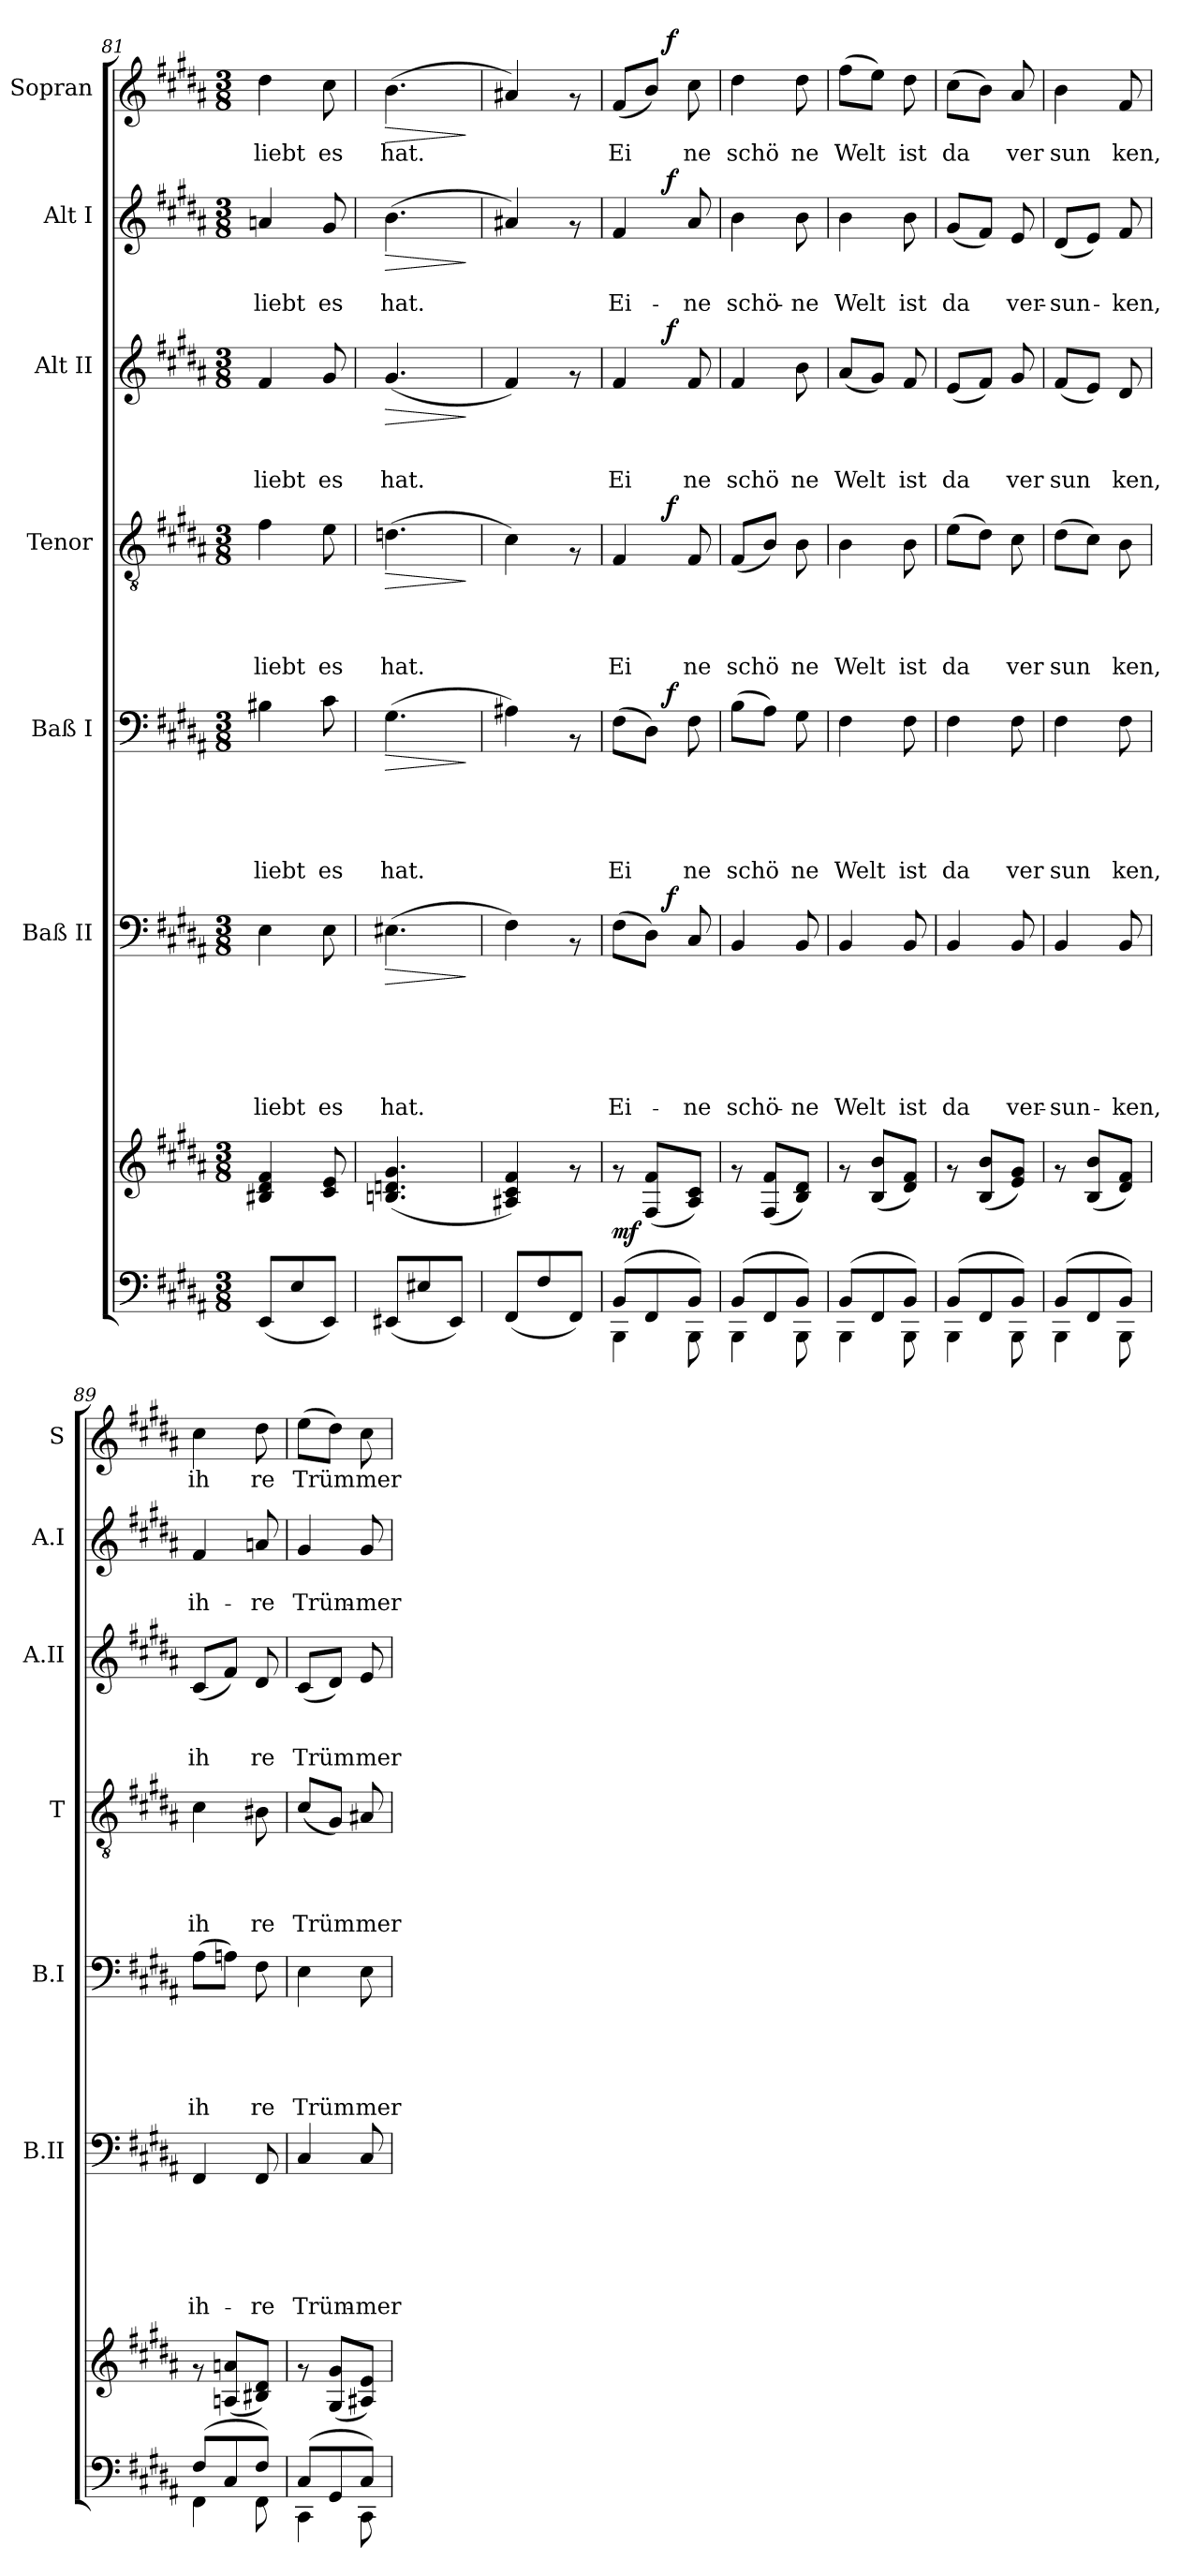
**kern	**kern	**dynam	**kern	**text	**text	**text	**text	**text	**text	**dynam	**kern	**text	**text	**text	**text	**text	**dynam	**kern	**text	**text	**text	**text	**dynam	**kern	**text	**text	**text	**dynam	**kern	**text	**text	**dynam	**kern	**text	**dynam
*part8	*part7	*part7	*part6	*part6	*part6	*part6	*part6	*part6	*part6	*part6	*part5	*part5	*part5	*part5	*part5	*part5	*part5	*part4	*part4	*part4	*part4	*part4	*part4	*part3	*part3	*part3	*part3	*part3	*part2	*part2	*part2	*part2	*part1	*part1	*part1
*staff8	*staff7	*staff7	*staff6	*staff6	*staff6	*staff6	*staff6	*staff6	*staff6	*staff6	*staff5	*staff5	*staff5	*staff5	*staff5	*staff5	*staff5	*staff4	*staff4	*staff4	*staff4	*staff4	*staff4	*staff3	*staff3	*staff3	*staff3	*staff3	*staff2	*staff2	*staff2	*staff2	*staff1	*staff1	*staff1
*	*	*	*I"Baß II	*	*	*	*	*	*	*	*I"Baß I	*	*	*	*	*	*	*I"Tenor	*	*	*	*	*	*I"Alt II	*	*	*	*	*I"Alt I	*	*	*	*I"Sopran	*	*
*	*	*	*I'B.II	*	*	*	*	*	*	*	*I'B.I	*	*	*	*	*	*	*I'T	*	*	*	*	*	*I'A.II	*	*	*	*	*I'A.I	*	*	*	*I'S	*	*
*clefF4	*clefG2	*	*clefF4	*	*	*	*	*	*	*	*clefF4	*	*	*	*	*	*	*clefGv2	*	*	*	*	*	*clefG2	*	*	*	*	*clefG2	*	*	*	*clefG2	*	*
*k[f#c#g#d#a#]	*k[f#c#g#d#a#]	*	*k[f#c#g#d#a#]	*	*	*	*	*	*	*	*k[f#c#g#d#a#]	*	*	*	*	*	*	*k[f#c#g#d#a#]	*	*	*	*	*	*k[f#c#g#d#a#]	*	*	*	*	*k[f#c#g#d#a#]	*	*	*	*k[f#c#g#d#a#]	*	*
*B:	*B:	*	*B:	*	*	*	*	*	*	*	*B:	*	*	*	*	*	*	*B:	*	*	*	*	*	*B:	*	*	*	*	*B:	*	*	*	*B:	*	*
*M3/8	*M3/8	*	*M3/8	*	*	*	*	*	*	*	*M3/8	*	*	*	*	*	*	*M3/8	*	*	*	*	*	*M3/8	*	*	*	*	*M3/8	*	*	*	*M3/8	*	*
=81	=81	=81	=81	=81	=81	=81	=81	=81	=81	=81	=81	=81	=81	=81	=81	=81	=81	=81	=81	=81	=81	=81	=81	=81	=81	=81	=81	=81	=81	=81	=81	=81	=81	=81	=81
!	!	!	!	!	!	!	!	!	!LO:LY:b:rj	!	!	!	!	!	!	!LO:LY:b:rj	!	!	!	!	!	!LO:LY:b:rj	!	!	!	!	!LO:LY:b:rj	!	!	!	!LO:LY:b:rj	!	!	!LO:LY:b:rj	!
(<8EE/L	4B#X/ 4d#/ 4f#/	.	4E\	.	.	.	.	.	liebt	.	4B#X\	.	.	.	.	-liebt	.	4f#\	.	.	.	liebt	.	4f#/	.	.	liebt	.	4an/	.	liebt	.	4dd#\	-liebt	.
8E/	.	.	.	.	.	.	.	.	.	.	.	.	.	.	.	.	.	.	.	.	.	.	.	.	.	.	.	.	.	.	.	.	.	.	.
!	!	!	!	!	!	!	!	!	!LO:LY:b:rj	!	!	!	!	!	!	!LO:LY:b:rj	!	!	!	!	!	!LO:LY:b:rj	!	!	!	!	!LO:LY:b:rj	!	!	!	!LO:LY:b:rj	!	!	!LO:LY:b:rj	!
8EE/J)	8c#/ 8e/	.	8E\	.	.	.	.	.	es	.	8c#\	.	.	.	.	es	.	8e\	.	.	.	es	.	8g#/	.	.	es	.	8g#/	.	es	.	8cc#\	es	.
=82!	=82!	=82!	=82!	=82!	=82!	=82!	=82!	=82!	=82!	=82!	=82!	=82!	=82!	=82!	=82!	=82!	=82!	=82!	=82!	=82!	=82!	=82!	=82!	=82!	=82!	=82!	=82!	=82!	=82!	=82!	=82!	=82!	=82!	=82!	=82!
!	!	!	!	!	!	!	!	!	!LO:LY:b:rj	!LO:HP:b	!	!	!	!	!	!LO:LY:b:rj	!LO:HP:b	!	!	!	!	!LO:LY:b:rj	!LO:HP:b	!	!	!	!LO:LY:b:rj	!LO:HP:b	!	!	!LO:LY:b:rj	!LO:HP:b	!	!LO:LY:b:rj	!LO:HP:b
(<8EE#X/L	(>4.Bn/ 4.dn/ 4.g#/	.	(>4.E#X\	.	.	.	.	.	hat.	>	(>4.G#\	.	.	.	.	hat.	>	(>4.dn\	.	.	.	hat.	>	(<4.g#/	.	.	hat.	>	(>4.b\	.	hat.	>	(>4.b\	hat.	>
8E#X/	.	.	.	.	.	.	.	.	.	.	.	.	.	.	.	.	.	.	.	.	.	.	.	.	.	.	.	.	.	.	.	.	.	.	.
8EE#/J)	.	.	.	.	.	.	.	.	.	.	.	.	.	.	.	.	.	.	.	.	.	.	.	.	.	.	.	.	.	.	.	.	.	.	.
.	.	.	.	.	.	.	.	.	.	]	.	.	.	.	.	.	]	.	.	.	.	.	]	.	.	.	.	]	.	.	.	]	.	.	]
=83!	=83!	=83!	=83!	=83!	=83!	=83!	=83!	=83!	=83!	=83!	=83!	=83!	=83!	=83!	=83!	=83!	=83!	=83!	=83!	=83!	=83!	=83!	=83!	=83!	=83!	=83!	=83!	=83!	=83!	=83!	=83!	=83!	=83!	=83!	=83!
(<8FF#/L	4A#X/ 4c#/ 4f#/)	.	4F#\)	.	.	.	.	.	.	.	4A#X\)	.	.	.	.	.	.	4c#\)	.	.	.	.	.	4f#/)	.	.	.	.	4a#X/)	.	.	.	4a#X/)	.	.
8F#/	.	.	.	.	.	.	.	.	.	.	.	.	.	.	.	.	.	.	.	.	.	.	.	.	.	.	.	.	.	.	.	.	.	.	.
8FF#/J)	8rf	.	8rAA	.	.	.	.	.	.	.	8rAA	.	.	.	.	.	.	8rF	.	.	.	.	.	8rf	.	.	.	.	8rf	.	.	.	8rf	.	.
!!LO:PB:g=z
=84!	=84!	=84!	=84!	=84!	=84!	=84!	=84!	=84!	=84!	=84!	=84!	=84!	=84!	=84!	=84!	=84!	=84!	=84!	=84!	=84!	=84!	=84!	=84!	=84!	=84!	=84!	=84!	=84!	=84!	=84!	=84!	=84!	=84!	=84!	=84!
*^	*	*	*	*	*	*	*	*	*	*	*	*	*	*	*	*	*	*	*	*	*	*	*	*	*	*	*	*	*	*	*	*	*	*	*
!	!	!	!	!	!	!	!	!	!	!	!	!	!	!	!	!	!	!	!	!	!	!	!	!	!	!	!	!	!	!	!	!	!	!LO:TX:a:i:t=poco	!	!
!	!	!	!	!	!	!	!	!	!	!	!	!	!	!	!	!	!	!	!	!	!	!	!	!	!	!	!	!	!	!LO:TX:a:i:t=poco	!	!	!	!	!	!
!	!	!	!	!	!	!	!	!	!	!	!	!	!	!	!	!	!	!	!	!	!	!	!	!	!LO:TX:a:i:t=poco	!	!	!	!	!	!	!	!	!	!	!
!	!	!	!	!	!	!	!	!	!	!	!	!	!	!	!	!	!	!	!LO:TX:a:i:t=poco	!	!	!	!	!	!	!	!	!	!	!	!	!	!	!	!	!
!	!	!	!	!	!	!	!	!	!	!	!	!LO:TX:a:i:t=poco	!	!	!	!	!	!	!	!	!	!	!	!	!	!	!	!	!	!	!	!	!	!	!	!
!	!	!	!	!LO:TX:a:i:t=poco	!	!	!	!	!	!	!	!	!	!	!	!	!	!	!	!	!	!	!	!	!	!	!	!	!	!	!	!	!	!	!	!
!	!	!	!LO:DY:b	!	!	!	!	!	!	!LO:LY:b:rj	!	!	!	!	!	!	!LO:LY:b:rj	!	!	!	!	!	!LO:LY:b:rj	!	!	!	!	!LO:LY:b:rj	!	!	!	!LO:LY:b:rj	!	!	!LO:LY:b:rj	!
*	*	*	*	*^	*	*	*	*	*	*	*	*^	*	*	*	*	*	*	*^	*	*	*	*	*	*^	*	*	*	*	*^	*	*	*	*^	*	*
(>8BB/L	4BBB\	8rf	mf	(>8F#\L	8.ryy	.	.	.	.	.	Ei-	.	(>8F#\L	8.ryy	.	.	.	.	Ei	.	4F#/	8.ryy	.	.	.	Ei	.	4f#/	8.ryy	.	.	Ei	.	4f#/	8.ryy	.	Ei-	.	(<8f#/L	8.ryy	Ei	.
8FF#/	.	(<8F#/ 8f#/L	.	8D#\J)	.	.	.	.	.	.	.	.	8D#\J)	.	.	.	.	.	.	.	.	.	.	.	.	.	.	.	.	.	.	.	.	.	.	.	.	.	8b/J)	.	.	.
!	!	!	!	!	!	!	!	!	!	!	!	!LO:DY:a	!	!	!	!	!	!	!	!LO:DY:a	!	!	!	!	!	!	!LO:DY:a	!	!	!	!	!	!LO:DY:a	!	!	!	!	!LO:DY:a	!	!	!	!LO:DY:a
.	.	.	.	.	8.ryy	.	.	.	.	.	.	f	.	8.ryy	.	.	.	.	.	f	.	8.ryy	.	.	.	.	f	.	8.ryy	.	.	.	f	.	8.ryy	.	.	f	.	8.ryy	.	f
!	!	!	!	!	!	!	!	!	!	!	!LO:LY:b:rj	!	!	!	!	!	!	!	!LO:LY:b:rj	!	!	!	!	!	!	!LO:LY:b:rj	!	!	!	!	!	!LO:LY:b:rj	!	!	!	!	!LO:LY:b:rj	!	!	!	!LO:LY:b:rj	!
8BB/J)	8BBB\	8A#/ 8c#/J)	.	8C#/	.	.	.	.	.	.	-ne	.	8F#\	.	.	.	.	.	ne	.	8F#/	.	.	.	.	ne	.	8f#/	.	.	.	ne	.	8a#/	.	.	-ne	.	8cc#\	.	ne	.
=85!	=85!	=85!	=85!	=85!	=85!	=85!	=85!	=85!	=85!	=85!	=85!	=85!	=85!	=85!	=85!	=85!	=85!	=85!	=85!	=85!	=85!	=85!	=85!	=85!	=85!	=85!	=85!	=85!	=85!	=85!	=85!	=85!	=85!	=85!	=85!	=85!	=85!	=85!	=85!	=85!	=85!	=85!
!	!	!	!	!	!	!	!	!	!	!	!LO:LY:b:rj	!	!	!	!	!	!	!	!LO:LY:b:rj	!	!	!	!	!	!	!LO:LY:b:rj	!	!	!	!	!	!LO:LY:b:rj	!	!	!	!	!LO:LY:b:rj	!	!	!	!LO:LY:b:rj	!
*	*	*	*	*v	*v	*	*	*	*	*	*	*	*	*	*	*	*	*	*	*	*v	*v	*	*	*	*	*	*v	*v	*	*	*	*	*v	*v	*	*	*	*v	*v	*	*
*	*	*	*	*	*	*	*	*	*	*	*	*v	*v	*	*	*	*	*	*	*	*	*	*	*	*	*	*	*	*	*	*	*	*	*	*	*	*
(>8BB/L	4BBB\	8rf	.	4BB/	.	.	.	.	.	schö-	.	(>8B\L	.	.	.	.	schö	.	(<8F#/L	.	.	.	schö	.	4f#/	.	.	schö	.	4b\	.	schö-	.	4dd#\	schö	.
8FF#/	.	(<8F#/ 8f#/L	.	.	.	.	.	.	.	.	.	8A#\J)	.	.	.	.	.	.	8B/J)	.	.	.	.	.	.	.	.	.	.	.	.	.	.	.	.	.
!	!	!	!	!	!	!	!	!	!	!LO:LY:b:rj	!	!	!	!	!	!	!LO:LY:b:rj	!	!	!	!	!	!LO:LY:b:rj	!	!	!	!	!LO:LY:b:rj	!	!	!	!LO:LY:b:rj	!	!	!LO:LY:b:rj	!
8BB/J)	8BBB\	8B/ 8d#/J)	.	8BB/	.	.	.	.	.	-ne	.	8G#\	.	.	.	.	ne	.	8B\	.	.	.	ne	.	8b\	.	.	ne	.	8b\	.	-ne	.	8dd#\	ne	.
=86!	=86!	=86!	=86!	=86!	=86!	=86!	=86!	=86!	=86!	=86!	=86!	=86!	=86!	=86!	=86!	=86!	=86!	=86!	=86!	=86!	=86!	=86!	=86!	=86!	=86!	=86!	=86!	=86!	=86!	=86!	=86!	=86!	=86!	=86!	=86!	=86!
!	!	!	!	!	!	!	!	!	!	!LO:LY:b:rj	!	!	!	!	!	!	!LO:LY:b:rj	!	!	!	!	!	!LO:LY:b:rj	!	!	!	!	!LO:LY:b:rj	!	!	!	!LO:LY:b:rj	!	!	!LO:LY:b:rj	!
(>8BB/L	4BBB\	8rf	.	4BB/	.	.	.	.	.	Welt	.	4F#\	.	.	.	.	Welt	.	4B\	.	.	.	Welt	.	(<8a#/L	.	.	Welt	.	4b\	.	Welt	.	(>8ff#\L	Welt	.
8FF#/	.	(<8B/ 8b/L	.	.	.	.	.	.	.	.	.	.	.	.	.	.	.	.	.	.	.	.	.	.	8g#/J)	.	.	.	.	.	.	.	.	8ee\J)	.	.
!	!	!	!	!	!	!	!	!	!	!LO:LY:b:rj	!	!	!	!	!	!	!LO:LY:b:rj	!	!	!	!	!	!LO:LY:b:rj	!	!	!	!	!LO:LY:b:rj	!	!	!	!LO:LY:b:rj	!	!	!LO:LY:b:rj	!
8BB/J)	8BBB\	8d#/ 8f#/J)	.	8BB/	.	.	.	.	.	ist	.	8F#\	.	.	.	.	ist	.	8B\	.	.	.	ist	.	8f#/	.	.	ist	.	8b\	.	ist	.	8dd#\	ist	.
=87!	=87!	=87!	=87!	=87!	=87!	=87!	=87!	=87!	=87!	=87!	=87!	=87!	=87!	=87!	=87!	=87!	=87!	=87!	=87!	=87!	=87!	=87!	=87!	=87!	=87!	=87!	=87!	=87!	=87!	=87!	=87!	=87!	=87!	=87!	=87!	=87!
!	!	!	!	!	!	!	!	!	!	!LO:LY:b:rj	!	!	!	!	!	!	!LO:LY:b:rj	!	!	!	!	!	!LO:LY:b:rj	!	!	!	!	!LO:LY:b:rj	!	!	!	!LO:LY:b:rj	!	!	!LO:LY:b:rj	!
(>8BB/L	4BBB\	8rf	.	4BB/	.	.	.	.	.	da	.	4F#\	.	.	.	.	da	.	(>8e\L	.	.	.	da	.	(<8e/L	.	.	da	.	(<8g#/L	.	da	.	(>8cc#\L	da	.
8FF#/	.	(<8B/ 8b/L	.	.	.	.	.	.	.	.	.	.	.	.	.	.	.	.	8d#\J)	.	.	.	.	.	8f#/J)	.	.	.	.	8f#/J)	.	.	.	8b\J)	.	.
!	!	!	!	!	!	!	!	!	!	!LO:LY:b:rj	!	!	!	!	!	!	!LO:LY:b:rj	!	!	!	!	!	!LO:LY:b:rj	!	!	!	!	!LO:LY:b:rj	!	!	!	!LO:LY:b:rj	!	!	!LO:LY:b:rj	!
8BB/J)	8BBB\	8e/ 8g#/J)	.	8BB/	.	.	.	.	.	ver-	.	8F#\	.	.	.	.	ver	.	8c#\	.	.	.	ver	.	8g#/	.	.	ver	.	8e/	.	ver-	.	8a#/	ver	.
=88!	=88!	=88!	=88!	=88!	=88!	=88!	=88!	=88!	=88!	=88!	=88!	=88!	=88!	=88!	=88!	=88!	=88!	=88!	=88!	=88!	=88!	=88!	=88!	=88!	=88!	=88!	=88!	=88!	=88!	=88!	=88!	=88!	=88!	=88!	=88!	=88!
!	!	!	!	!	!	!	!	!	!	!LO:LY:b:rj	!	!	!	!	!	!	!LO:LY:b:rj	!	!	!	!	!	!LO:LY:b:rj	!	!	!	!	!LO:LY:b:rj	!	!	!	!LO:LY:b:rj	!	!	!LO:LY:b:rj	!
(>8BB/L	4BBB\	8rf	.	4BB/	.	.	.	.	.	-sun-	.	4F#\	.	.	.	.	sun	.	(>8d#\L	.	.	.	sun	.	(<8f#/L	.	.	sun	.	(<8d#/L	.	-sun-	.	4b\	sun	.
8FF#/	.	(<8B/ 8b/L	.	.	.	.	.	.	.	.	.	.	.	.	.	.	.	.	8c#\J)	.	.	.	.	.	8e/J)	.	.	.	.	8e/J)	.	.	.	.	.	.
!	!	!	!	!	!	!	!	!	!	!LO:LY:b:rj	!	!	!	!	!	!	!LO:LY:b:rj	!	!	!	!	!	!LO:LY:b:rj	!	!	!	!	!LO:LY:b:rj	!	!	!	!LO:LY:b:rj	!	!	!LO:LY:b:rj	!
8BB/J)	8BBB\	8d#/ 8f#/J)	.	8BB/	.	.	.	.	.	-ken,	.	8F#\	.	.	.	.	ken,	.	8B\	.	.	.	ken,	.	8d#/	.	.	ken,	.	8f#/	.	-ken,	.	8f#/	ken,	.
=89!	=89!	=89!	=89!	=89!	=89!	=89!	=89!	=89!	=89!	=89!	=89!	=89!	=89!	=89!	=89!	=89!	=89!	=89!	=89!	=89!	=89!	=89!	=89!	=89!	=89!	=89!	=89!	=89!	=89!	=89!	=89!	=89!	=89!	=89!	=89!	=89!
!	!	!	!	!	!	!	!	!	!	!LO:LY:b:rj	!	!	!	!	!	!	!LO:LY:b:rj	!	!	!	!	!	!LO:LY:b:rj	!	!	!	!	!LO:LY:b:rj	!	!	!	!LO:LY:b:rj	!	!	!LO:LY:b:rj	!
(>8F#/L	4FF#\	8rf	.	4FF#/	.	.	.	.	.	ih-	.	(>8A#\L	.	.	.	.	ih	.	4c#\	.	.	.	ih	.	(<8c#/L	.	.	ih	.	4f#/	.	ih-	.	4cc#\	ih	.
8C#/	.	(<8An/ 8an/L	.	.	.	.	.	.	.	.	.	8An\J)	.	.	.	.	.	.	.	.	.	.	.	.	8f#/J)	.	.	.	.	.	.	.	.	.	.	.
!	!	!	!	!	!	!	!	!	!	!LO:LY:b:rj	!	!	!	!	!	!	!LO:LY:b:rj	!	!	!	!	!	!LO:LY:b:rj	!	!	!	!	!LO:LY:b:rj	!	!	!	!LO:LY:b:rj	!	!	!LO:LY:b:rj	!
8F#/J)	8FF#\	8B#X/ 8d#/J)	.	8FF#/	.	.	.	.	.	-re	.	8F#\	.	.	.	.	re	.	8B#X\	.	.	.	re	.	8d#/	.	.	re	.	8an/	.	-re	.	8dd#\	re	.
=90!	=90!	=90!	=90!	=90!	=90!	=90!	=90!	=90!	=90!	=90!	=90!	=90!	=90!	=90!	=90!	=90!	=90!	=90!	=90!	=90!	=90!	=90!	=90!	=90!	=90!	=90!	=90!	=90!	=90!	=90!	=90!	=90!	=90!	=90!	=90!	=90!
!	!	!	!	!	!	!	!	!	!	!LO:LY:b:rj	!	!	!	!	!	!	!LO:LY:b:rj	!	!	!	!	!	!LO:LY:b:rj	!	!	!	!	!LO:LY:b:rj	!	!	!	!LO:LY:b:rj	!	!	!LO:LY:b:rj	!
(>8C#/L	4CC#\	8rf	.	4C#/	.	.	.	.	.	Trüm-	.	4E\	.	.	.	.	Trüm	.	(<8c#/L	.	.	.	Trüm	.	(<8c#/L	.	.	Trüm	.	4g#/	.	Trüm-	.	(>8ee\L	Trüm	.
8GG#/	.	(<8G#/ 8g#/L	.	.	.	.	.	.	.	.	.	.	.	.	.	.	.	.	8G#/J)	.	.	.	.	.	8d#/J)	.	.	.	.	.	.	.	.	8dd#\J)	.	.
!	!	!	!	!	!	!	!	!	!	!LO:LY:b:rj	!	!	!	!	!	!	!LO:LY:b:rj	!	!	!	!	!	!LO:LY:b:rj	!	!	!	!	!LO:LY:b:rj	!	!	!	!LO:LY:b:rj	!	!	!LO:LY:b:rj	!
8C#/J)	8CC#\	8A#X/ 8e/J)	.	8C#/	.	.	.	.	.	-mer	.	8E\	.	.	.	.	mer	.	8A#X/	.	.	.	mer	.	8e/	.	.	mer	.	8g#/	.	-mer	.	8cc#\	mer	.
*v	*v	*	*	*	*	*	*	*	*	*	*	*	*	*	*	*	*	*	*	*	*	*	*	*	*	*	*	*	*	*	*	*	*	*	*	*
=!	=!	=!	=!	=!	=!	=!	=!	=!	=!	=!	=!	=!	=!	=!	=!	=!	=!	=!	=!	=!	=!	=!	=!	=!	=!	=!	=!	=!	=!	=!	=!	=!	=!	=!	=!
*-	*-	*-	*-	*-	*-	*-	*-	*-	*-	*-	*-	*-	*-	*-	*-	*-	*-	*-	*-	*-	*-	*-	*-	*-	*-	*-	*-	*-	*-	*-	*-	*-	*-	*-	*-
